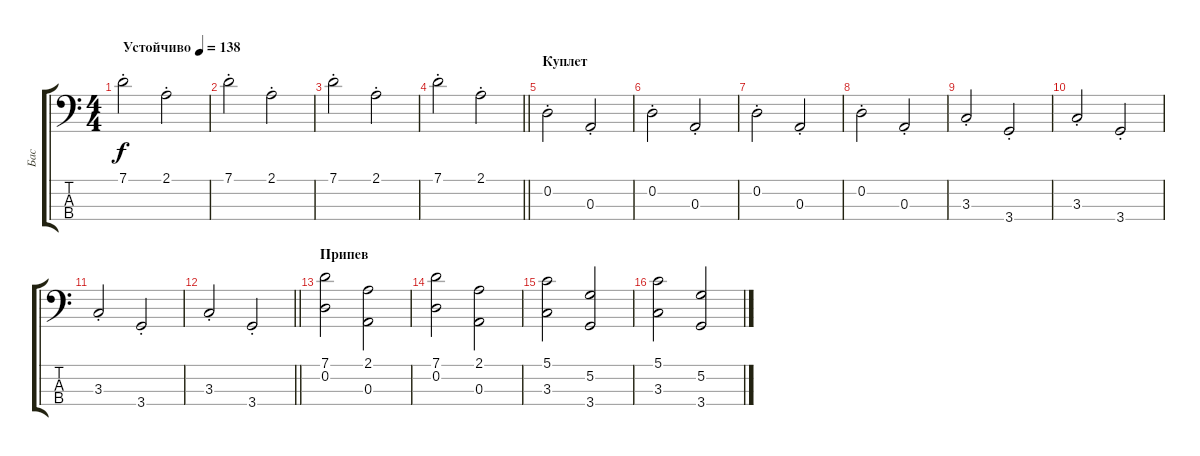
\track ("Бас" "Бас") {instrument electricbassfinger}
\staff {score tabs}
\tuning (G2 D2 A1 E1) {hide}
\ts (4 4)
\tempo (138 "Устойчиво")
\clef f4
\ks c
7.1{st}.2{dy f instrument electricbassfinger} 2.1{st}.2 |
7.1{st}.2 2.1{st}.2 |
7.1{st}.2 2.1{st}.2 |
\barLineRight lightlight
7.1{st}.2 2.1{st}.2 |
\section ("" "Куплет")
0.2{st}.2 0.3{st}.2 |
0.2{st}.2 0.3{st}.2 |
0.2{st}.2 0.3{st}.2 |
0.2{st}.2 0.3{st}.2 |
3.3{st}.2 3.4{st}.2 |
3.3{st}.2 3.4{st}.2 |
3.3{st}.2 3.4{st}.2 |
\barLineRight lightlight
3.3{st}.2 3.4{st}.2 |
\section ("" "Припев")
(7.1 0.2).2 (2.1 0.3).2 |
(7.1 0.2).2 (2.1 0.3).2 |
(5.1 3.3).2 (5.2 3.4).2 |
(5.1 3.3).2 (5.2 3.4).2
